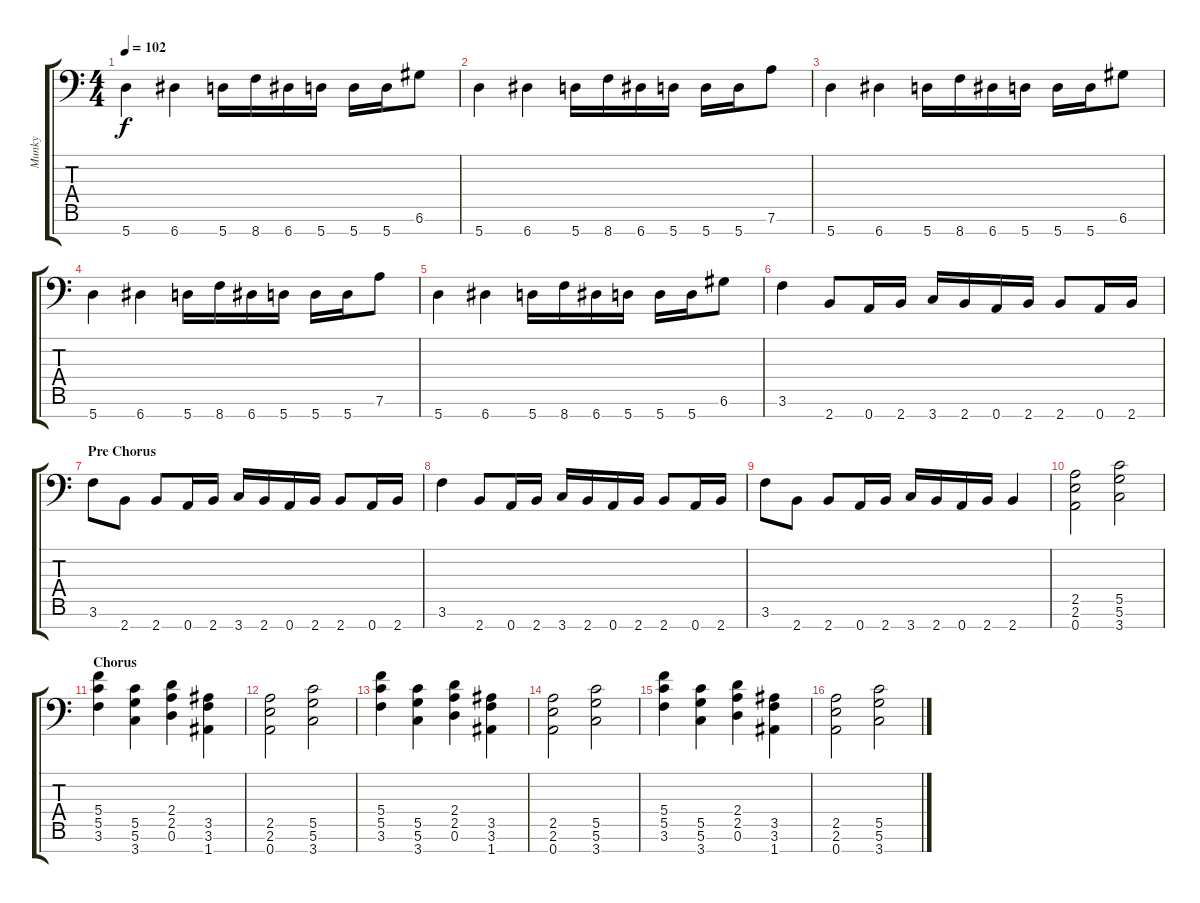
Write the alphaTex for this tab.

\track ("Munky" "Munky") {instrument distortionguitar}
\staff {score tabs}
\tuning (D4 A3 F3 C3 G2 D2 A1) {hide}
\ts (4 4)
\tempo 102
\clef f4
\ks c
5.7.4{dy f} 6.7.4 5.7.16 8.7.16 6.7.16 5.7.16 5.7.16 5.7.16 6.6.8 |
5.7.4 6.7.4 5.7.16 8.7.16 6.7.16 5.7.16 5.7.16 5.7.16 7.6.8 |
5.7.4 6.7.4 5.7.16 8.7.16 6.7.16 5.7.16 5.7.16 5.7.16 6.6.8 |
5.7.4 6.7.4 5.7.16 8.7.16 6.7.16 5.7.16 5.7.16 5.7.16 7.6.8 |
5.7.4 6.7.4 5.7.16 8.7.16 6.7.16 5.7.16 5.7.16 5.7.16 6.6.8 |
3.6.4 2.7.8 0.7.16 2.7.16 3.7.16 2.7.16 0.7.16 2.7.16 2.7.8 0.7.16 2.7.16 |
\section ("" "Pre Chorus")
3.6.8 2.7.8 2.7.8 0.7.16 2.7.16 3.7.16 2.7.16 0.7.16 2.7.16 2.7.8 0.7.16 2.7.16 |
3.6.4 2.7.8 0.7.16 2.7.16 3.7.16 2.7.16 0.7.16 2.7.16 2.7.8 0.7.16 2.7.16 |
3.6.8 2.7.8 2.7.8 0.7.16 2.7.16 3.7.16 2.7.16 0.7.16 2.7.16 2.7.4 |
(2.5 2.6 0.7).2{balance 10} (5.5 5.6 3.7).2 |
\section ("" "Chorus")
(5.4 5.5 3.6).4 (5.5 5.6 3.7).4 (2.4 2.5 0.6).4 (3.5 3.6 1.7).4 |
(2.5 2.6 0.7).2{balance 10} (5.5 5.6 3.7).2 |
(5.4 5.5 3.6).4 (5.5 5.6 3.7).4 (2.4 2.5 0.6).4 (3.5 3.6 1.7).4 |
(2.5 2.6 0.7).2{balance 10} (5.5 5.6 3.7).2 |
(5.4 5.5 3.6).4 (5.5 5.6 3.7).4 (2.4 2.5 0.6).4 (3.5 3.6 1.7).4 |
(2.5 2.6 0.7).2{balance 10} (5.5 5.6 3.7).2
